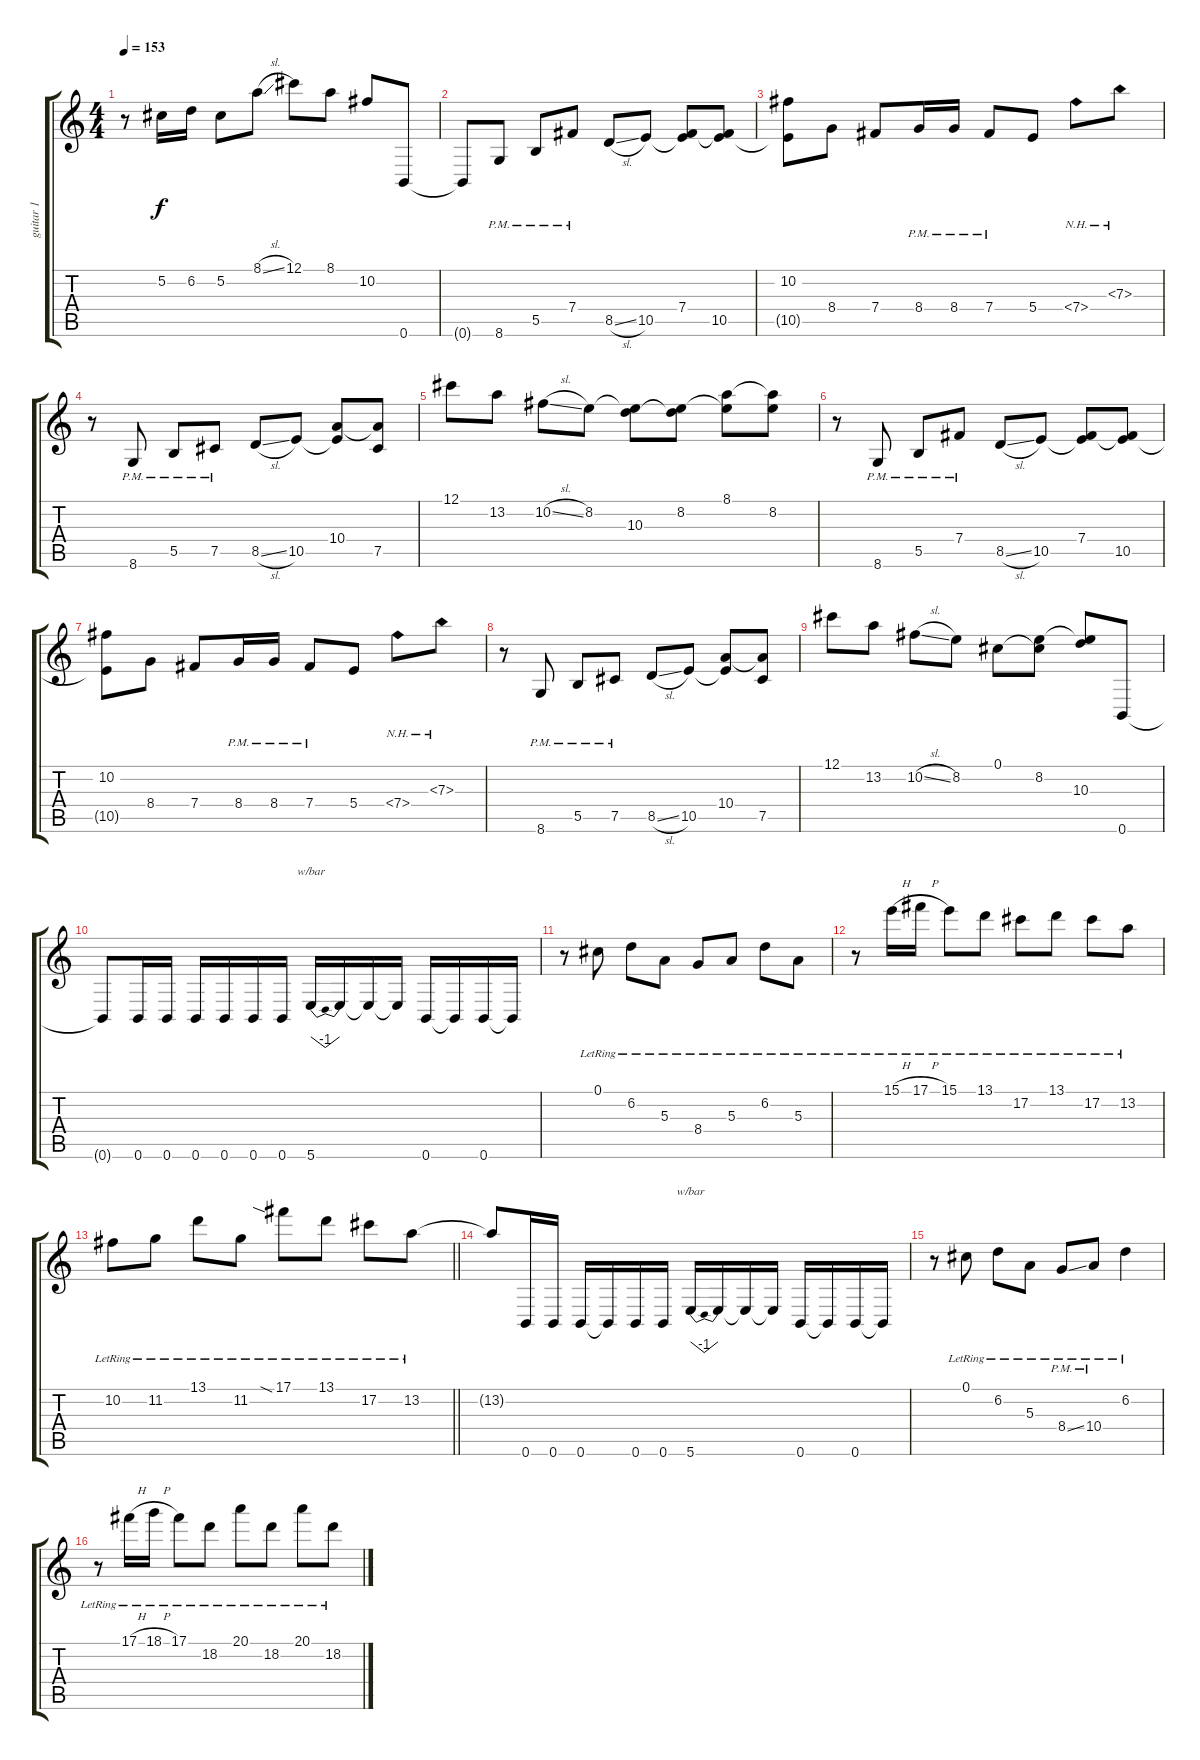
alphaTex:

\track ("guitar 1" "guitar 1") {instrument distortionguitar}
\staff {score tabs}
\tuning (Db4 Ab3 E3 B2 Gb2 B1) {hide}
\ts (4 4)
\tempo 153
\clef g2
\ks c
r.8{dy f} 5.2.16 6.2.16 5.2.8 8.1{sl}.8 12.1.8 8.1.8 10.2.8 0.6.8 |
0.6{t}.8 8.6{pm}.8 5.5{pm}.8 7.4{pm}.8 8.5{sl}.8 10.5.8 (7.4 10.5{t}).8 (7.4{t} 10.5).8 |
(10.2 10.5{t}).8 8.4.8 7.4.8 8.4{pm}.16 8.4{pm}.16 7.4{pm}.8 5.4.8 7.4{nh}.8 7.3{nh}.8 |
r.8 8.6{pm}.8 5.5{pm}.8 7.5{pm}.8 8.5{sl}.8 10.5.8 (10.4 10.5{t}).8 (10.4{t} 7.5).8 |
12.1.8 13.2.8 10.2{sl}.8 8.2.8 (8.2{t} 10.3).8 (8.2 10.3{t}).8 (8.1 8.2{t}).8 (8.1{t} 8.2).8 |
r.8 8.6{pm}.8 5.5{pm}.8 7.4{pm}.8 8.5{sl}.8 10.5.8 (7.4 10.5{t}).8 (7.4{t} 10.5).8 |
(10.2 10.5{t}).8 8.4.8 7.4.8 8.4{pm}.16 8.4{pm}.16 7.4{pm}.8 5.4.8 7.4{nh}.8 7.3{nh}.8 |
r.8 8.6{pm}.8 5.5{pm}.8 7.5{pm}.8 8.5{sl}.8 10.5.8 (10.4 10.5{t}).8 (10.4{t} 7.5).8 |
12.1.8 13.2.8 10.2{sl}.8 8.2.8 0.1.8 (0.1{t} 8.2).8 (8.2{t} 10.3).8 0.6.8 |
0.6{t}.8 0.6.16 0.6.16 0.6.16 0.6.16 0.6.16 0.6.16 5.6.16{tbe (dip default 0 0 15 -4 60 0)} 5.6{t}.16 5.6{t}.16 5.6{t}.16 0.6.16 0.6{t}.16 0.6.16 0.6{t}.16 |
r.8 0.1{lr}.8 6.2{lr}.8 5.3{lr}.8 8.4{lr}.8 5.3{lr}.8 6.2{lr}.8 5.3{lr}.8 |
r.8 15.1{h lr}.16 17.1{h lr}.16 15.1{lr}.8 13.1{lr}.8 17.2{lr}.8 13.1{lr}.8 17.2{lr}.8 13.2{lr}.8 |
\barLineRight lightlight
10.2{lr}.8 11.2{lr}.8 13.1{lr}.8 11.2{lr}.8 17.1{sia lr}.8 13.1{lr}.8 17.2{lr}.8 13.2{lr}.8 |
13.2{t}.8 0.6.16 0.6.16 0.6.16 0.6{t}.16 0.6.16 0.6.16 5.6.16{tbe (dip default 0 0 15 -4 60 0)} 5.6{t}.16 5.6{t}.16 5.6{t}.16 0.6.16 0.6{t}.16 0.6.16 0.6{t}.16 |
r.8 0.1{lr}.8 6.2{lr}.8 5.3{lr}.8 8.4{ss pm lr}.8 10.4{pm lr}.8 6.2{lr}.4 |
r.8 17.1{h lr}.16 18.1{h lr}.16 17.1{lr}.8 18.2{lr}.8 20.1{lr}.8 18.2{lr}.8 20.1{lr}.8 18.2{lr}.8
